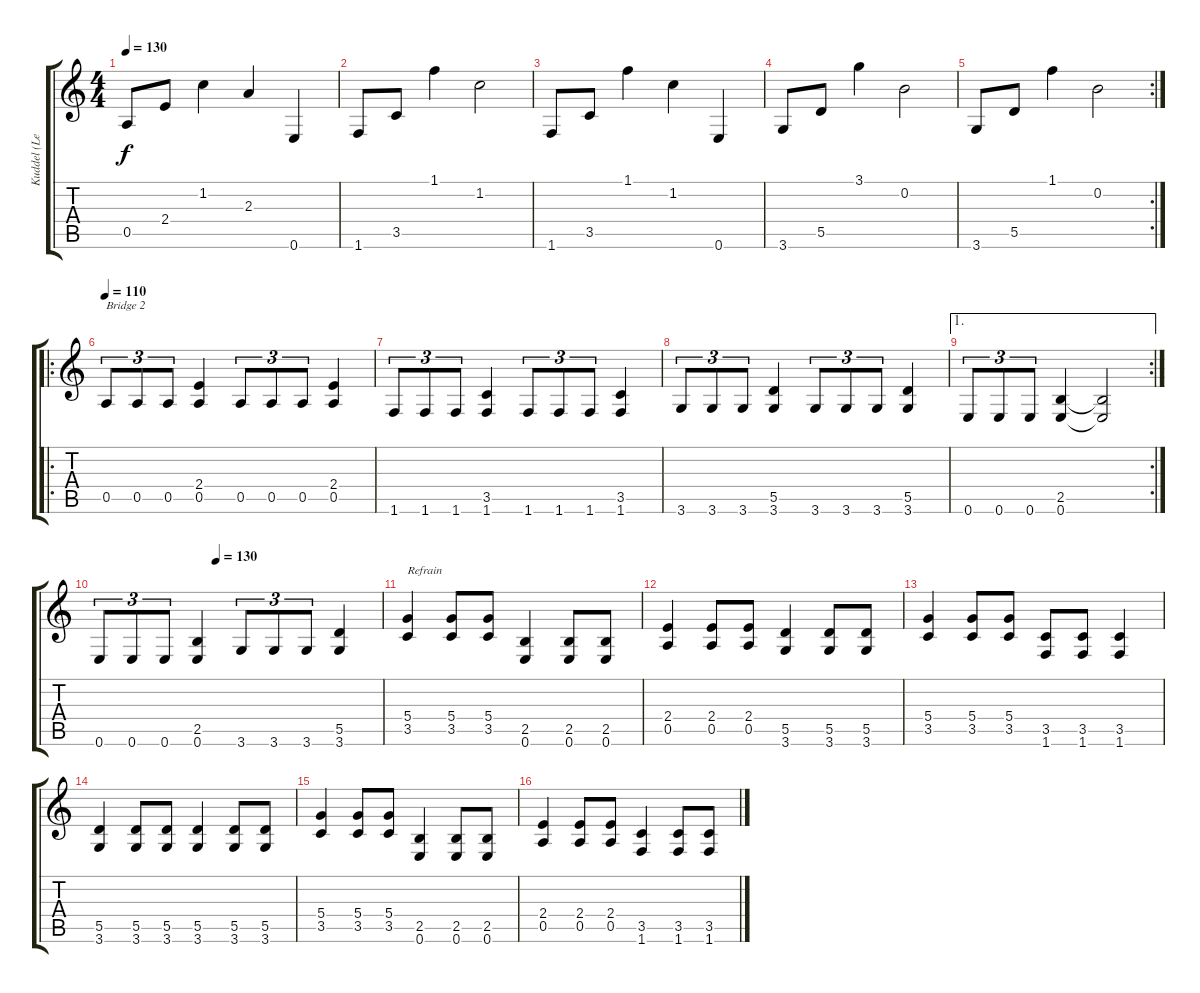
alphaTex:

\track ("Kuddel (Lead Guitar)" "Kuddel (Le") {instrument distortionguitar}
\staff {score tabs}
\tuning (E4 B3 G3 D3 A2 E2) {hide}
\ts (4 4)
\tempo 130
\clef g2
\ks c
0.5.8{dy f} 2.4.8 1.2.4 2.3.4 0.6.4 |
1.6.8 3.5.8 1.1.4 1.2.2 |
1.6.8 3.5.8 1.1.4 1.2.4 0.6.4 |
3.6.8 5.5.8 3.1.4 0.2.2 |
\rc 2
3.6.8 5.5.8 1.1.4 0.2.2 |
\ro
\tempo 110
0.5.8{tu (3 2) txt "Bridge 2" volume 13 instrument distortionguitar} 0.5.8{tu (3 2)} 0.5.8{tu (3 2)} (2.4 0.5).4 0.5.8{tu (3 2)} 0.5.8{tu (3 2)} 0.5.8{tu (3 2)} (2.4 0.5).4 |
1.6.8{tu (3 2)} 1.6.8{tu (3 2)} 1.6.8{tu (3 2)} (3.5 1.6).4 1.6.8{tu (3 2)} 1.6.8{tu (3 2)} 1.6.8{tu (3 2)} (3.5 1.6).4 |
3.6.8{tu (3 2)} 3.6.8{tu (3 2)} 3.6.8{tu (3 2)} (5.5 3.6).4 3.6.8{tu (3 2)} 3.6.8{tu (3 2)} 3.6.8{tu (3 2)} (5.5 3.6).4 |
\ae 1
\rc 2
0.6.8{tu (3 2)} 0.6.8{tu (3 2)} 0.6.8{tu (3 2)} (2.5 0.6).4 (2.5{t} 0.6{t}).2 |
\tempo (130 0.4166666666666667)
0.6.8{tu (3 2)} 0.6.8{tu (3 2)} 0.6.8{tu (3 2)} (2.5 0.6).4 3.6.8{tu (3 2)} 3.6.8{tu (3 2)} 3.6.8{tu (3 2)} (5.5 3.6).4 |
(5.4 3.5).4{txt "Refrain"} (5.4 3.5).8 (5.4 3.5).8 (2.5 0.6).4 (2.5 0.6).8 (2.5 0.6).8 |
(2.4 0.5).4 (2.4 0.5).8 (2.4 0.5).8 (5.5 3.6).4 (5.5 3.6).8 (5.5 3.6).8 |
(5.4 3.5).4 (5.4 3.5).8 (5.4 3.5).8 (3.5 1.6).8 (3.5 1.6).8 (3.5 1.6).4 |
(5.5 3.6).4 (5.5 3.6).8 (5.5 3.6).8 (5.5 3.6).4 (5.5 3.6).8 (5.5 3.6).8 |
(5.4 3.5).4 (5.4 3.5).8 (5.4 3.5).8 (2.5 0.6).4 (2.5 0.6).8 (2.5 0.6).8 |
(2.4 0.5).4 (2.4 0.5).8 (2.4 0.5).8 (3.5 1.6).4 (3.5 1.6).8 (3.5 1.6).8
